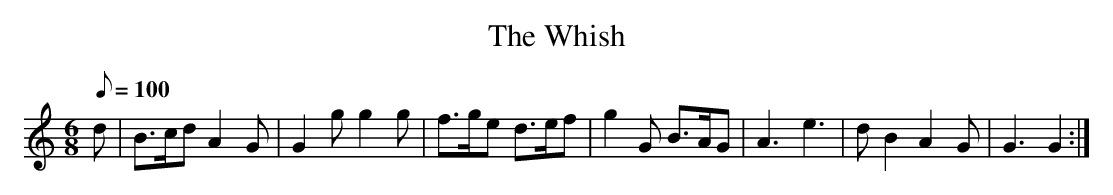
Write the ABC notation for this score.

X:1
T:The Whish
L:1/8
M:6/8
Q:100
K:G mixolydian
d|B>cd A2G|G2g g2g|f>ge d>ef|g2G B>AG|A3 e3|dB2 A2G|G3 G2:|
